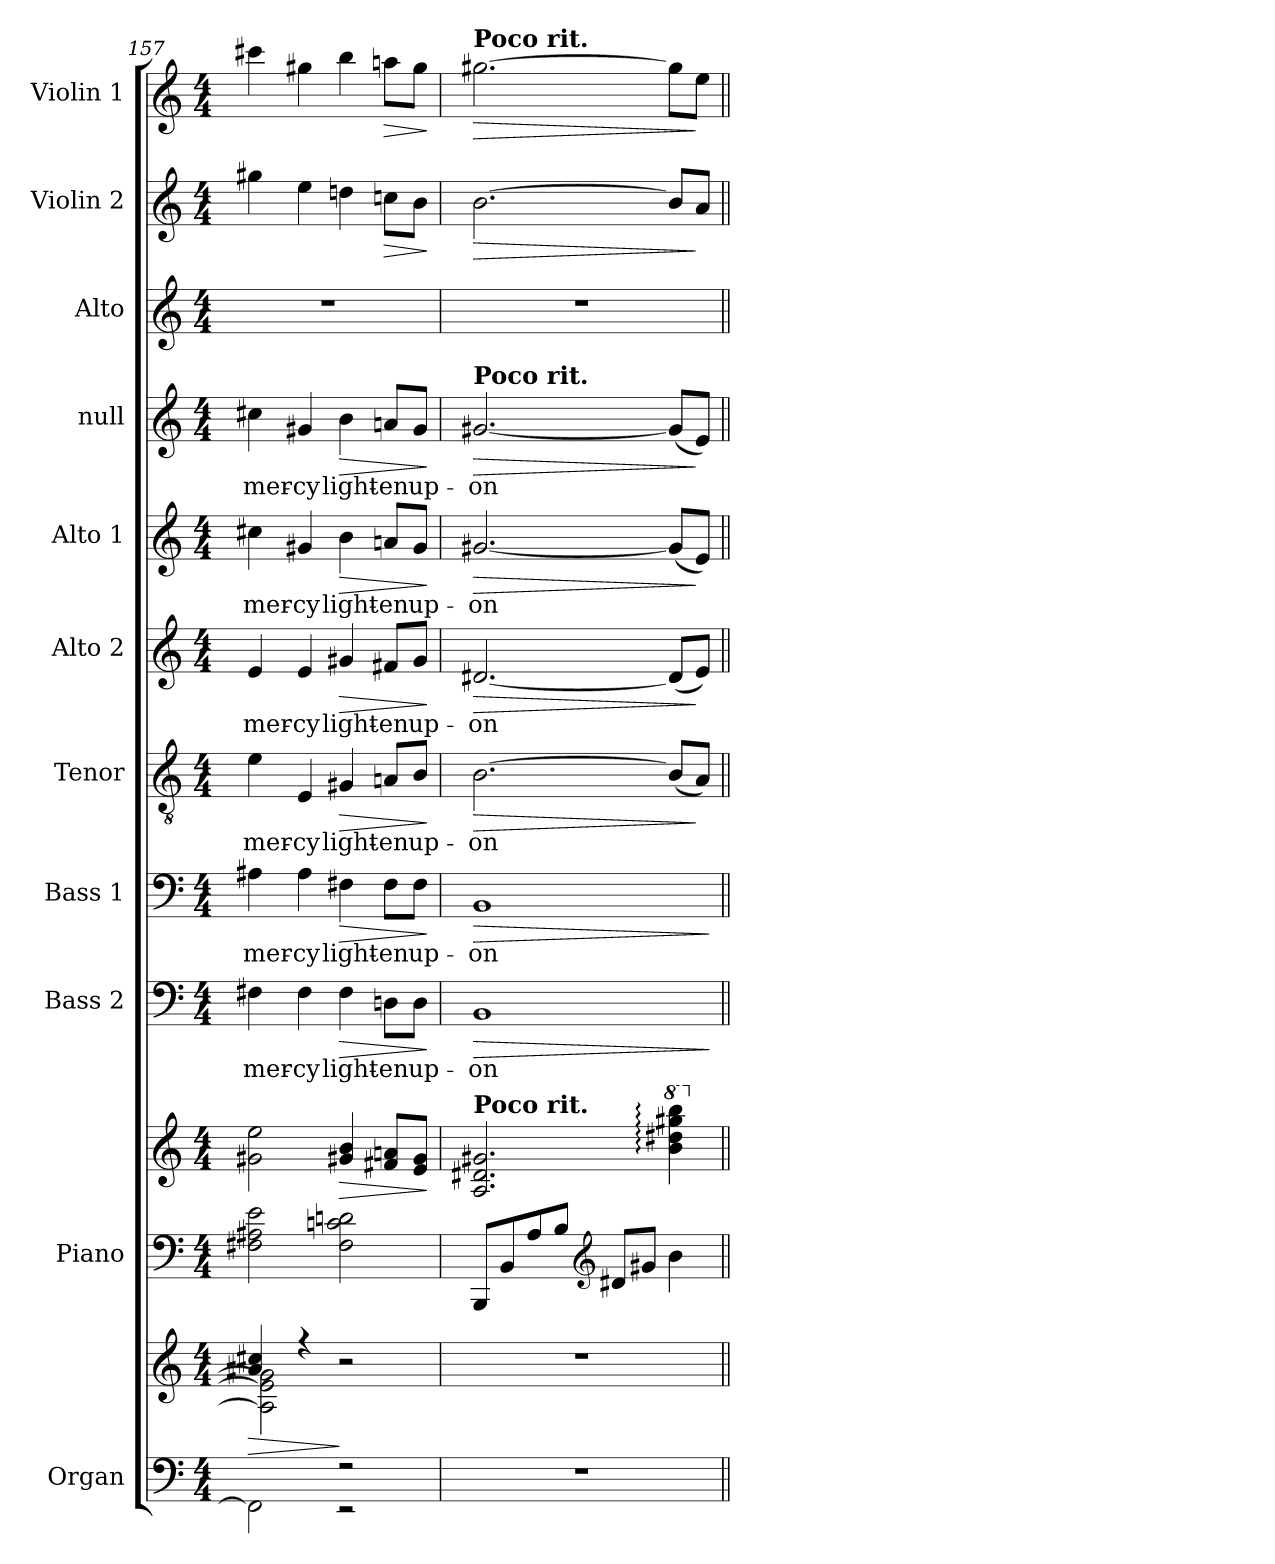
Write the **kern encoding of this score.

**kern	**kern	**dynam	**kern	**kern	**dynam	**kern	**text	**dynam	**kern	**text	**dynam	**kern	**text	**dynam	**kern	**text	**dynam	**kern	**text	**dynam	**kern	**text	**dynam	**kern	**kern	**dynam	**kern	**dynam
*part11	*part11	*part11	*part10	*part10	*part10	*part9	*part9	*part9	*part8	*part8	*part8	*part7	*part7	*part7	*part6	*part6	*part6	*part5	*part5	*part5	*part4	*part4	*part4	*part3	*part2	*part2	*part1	*part1
*staff13	*staff12	*staff12/13	*staff11	*staff10	*staff10/11	*staff9	*staff9	*staff9	*staff8	*staff8	*staff8	*staff7	*staff7	*staff7	*staff6	*staff6	*staff6	*staff5	*staff5	*staff5	*staff4	*staff4	*staff4	*staff3	*staff2	*staff2	*staff1	*staff1
*I"Organ	*	*	*I"Piano	*	*	*I"Bass 2	*	*	*I"Bass 1	*	*	*I"Tenor	*	*	*I"Alto 2	*	*	*I"Alto 1	*	*	*I"null	*	*	*I"Alto	*I"Violin 2	*	*I"Violin 1	*
*I'Org.	*	*	*	*	*	*I'B. 2	*	*	*I'B. 1	*	*	*I'T.	*	*	*I'A. 2	*	*	*I'A. 1	*	*	*	*	*	*	*I'Vln. 2	*	*I'Vln. 1	*
!!LO:PB:g=z
*clefF4	*clefG2	*	*clefF4	*clefG2	*	*clefF4	*	*	*clefF4	*	*	*clefGv2	*	*	*clefG2	*	*	*clefG2	*	*	*clefG2	*	*	*clefG2	*clefG2	*	*clefG2	*
*k[]	*k[]	*	*k[]	*k[]	*	*k[]	*	*	*k[]	*	*	*k[]	*	*	*k[]	*	*	*k[]	*	*	*k[]	*	*	*k[]	*k[]	*	*k[]	*
*M4/4	*M4/4	*	*M4/4	*M4/4	*	*M4/4	*	*	*M4/4	*	*	*M4/4	*	*	*M4/4	*	*	*M4/4	*	*	*M4/4	*	*	*M4/4	*M4/4	*	*M4/4	*
=157	=157	=157	=157	=157	=157	=157	=157	=157	=157	=157	=157	=157	=157	=157	=157	=157	=157	=157	=157	=157	=157	=157	=157	=157	=157	=157	=157	=157
*^	*^	*	*	*	*	*	*	*	*	*	*	*	*	*	*	*	*	*	*	*	*	*	*	*	*	*	*	*
!	!	!	!	!LO:HP:b	!	!	!	!	!LO:LY:b	!	!	!LO:LY:b	!	!	!LO:LY:b	!	!	!LO:LY:b	!	!	!LO:LY:b	!	!	!LO:LY:b	!	!	!	!	!	!
2ryy	2FF#\]	4a#X/ 4cc#X/	2A#\] 2e\] 2g#\]	>	2F#X\ 2A#X\ 2e\	2g#X\ 2ee\	.	4F#X\	mer-	.	4A#X\	mer-	.	4e\	mer-	.	4e/	mer-	.	4cc#X\	mer-	.	4cc#X\	mer-	.	1r	4gg#X\	.	4ccc#X\	.
!	!	!	!	!	!	!	!	!	!LO:LY:b	!	!	!LO:LY:b	!	!	!LO:LY:b	!	!	!LO:LY:b	!	!	!LO:LY:b	!	!	!LO:LY:b	!	!	!	!	!	!
.	.	4r	.	.	.	.	.	4F#\	-cy	.	4A#\	-cy	.	4E/	-cy	.	4e/	-cy	.	4g#X/	-cy	.	4g#X/	-cy	.	.	4ee\	.	4gg#X\	.
!	!	!	!	!	!	!	!LO:HP:b	!	!LO:LY:b	!LO:HP:b	!	!LO:LY:b	!LO:HP:b	!	!LO:LY:b	!LO:HP:b	!	!LO:LY:b	!LO:HP:b	!	!LO:LY:b	!LO:HP:b	!	!LO:LY:b	!LO:HP:b	!	!	!	!	!
2r	2r	2r	2ryy	]	2F#\ 2cn\ 2dn\	4g#X/ 4b/	>	4F#\	light-	>	4F#X\	light-	>	4G#X/	light-	>	4g#X/	light-	>	4b\	light-	>	4b\	light-	>	.	4ddn\	.	4bb\	.
!	!	!	!	!	!	!	!	!	!LO:LY:b	!	!	!LO:LY:b	!	!	!LO:LY:b	!	!	!LO:LY:b	!	!	!LO:LY:b	!	!	!LO:LY:b	!	!	!	!LO:HP:b	!	!LO:HP:b
.	.	.	.	.	.	8f#X/ 8an/L	.	8Dn\L	-en	.	8F#\L	-en	.	8An/L	-en	.	8f#X/L	-en	.	8an/L	-en	.	8an/L	-en	.	.	8ccn\L	>	8aan\L	>
!	!	!	!	!	!	!	!	!	!LO:LY:b	!	!	!LO:LY:b	!	!	!LO:LY:b	!	!	!LO:LY:b	!	!	!LO:LY:b	!	!	!LO:LY:b	!	!	!	!	!	!
.	.	.	.	.	.	8e/ 8g#/J	.	8D\J	up-	.	8F#\J	up-	.	8B/J	up-	.	8g#/J	up-	.	8g#/J	up-	.	8g#/J	up-	.	.	8b\J	.	8gg#\J	.
*v	*v	*	*	*	*	*	*	*	*	*	*	*	*	*	*	*	*	*	*	*	*	*	*	*	*	*	*	*	*	*
*	*v	*v	*	*	*	*	*	*	*	*	*	*	*	*	*	*	*	*	*	*	*	*	*	*	*	*	*	*	*
.	.	.	.	.	]	.	.	]	.	.	]	.	.	]	.	.	]	.	.	]	.	.	]	.	.	]	.	]
=158	=158	=158	=158	=158	=158	=158	=158	=158	=158	=158	=158	=158	=158	=158	=158	=158	=158	=158	=158	=158	=158	=158	=158	=158	=158	=158	=158	=158
!	!	!	!	!	!	!	!	!	!	!	!	!	!	!	!	!	!	!	!	!	!	!	!	!	!	!	!LO:TX:a:B:t=Poco rit.	!
!	!	!	!	!	!	!	!	!	!	!	!	!	!	!	!	!	!	!	!	!	!LO:TX:a:B:t=Poco rit.	!	!	!	!	!	!	!
!	!	!	!	!LO:TX:a:B:t=Poco rit.	!	!	!	!	!	!	!	!	!	!	!	!	!	!	!	!	!	!	!	!	!	!	!	!
!	!	!	!	!	!	!	!LO:LY:b	!LO:HP:b	!	!LO:LY:b	!LO:HP:b	!	!LO:LY:b	!LO:HP:b	!	!LO:LY:b	!LO:HP:b	!	!LO:LY:b	!LO:HP:b	!	!LO:LY:b	!LO:HP:b	!	!	!LO:HP:b	!	!LO:HP:b
1r	1r	.	8BBB/L	2.A/ 2.d#X/ 2.g#X/	.	1BB	-on	>	1BB	-on	>	[2.B\	-on	>	[2.d#X/	-on	>	[2.g#X/	-on	>	[2.g#X/	-on	>	1r	[2.b\	>	[2.gg#X\	>
.	.	.	8BB/	.	.	.	.	.	.	.	.	.	.	.	.	.	.	.	.	.	.	.	.	.	.	.	.	.
.	.	.	8A/	.	.	.	.	.	.	.	.	.	.	.	.	.	.	.	.	.	.	.	.	.	.	.	.	.
.	.	.	8B/J	.	.	.	.	.	.	.	.	.	.	.	.	.	.	.	.	.	.	.	.	.	.	.	.	.
*	*	*	*clefG2	*	*	*	*	*	*	*	*	*	*	*	*	*	*	*	*	*	*	*	*	*	*	*	*	*
.	.	.	8d#X/L	.	.	.	.	.	.	.	.	.	.	.	.	.	.	.	.	.	.	.	.	.	.	.	.	.
.	.	.	8g#X/J	.	.	.	.	.	.	.	.	.	.	.	.	.	.	.	.	.	.	.	.	.	.	.	.	.
*	*	*	*	*8va	*	*	*	*	*	*	*	*	*	*	*	*	*	*	*	*	*	*	*	*	*	*	*	*
.	.	.	4b\	4bb\: 4ddd#X\: 4ggg#X\: 4bbb\:	.	.	.	.	.	.	.	(<8B/L]	.	.	(<8d#/L]	.	.	(<8g#/L]	.	.	(<8g#/L]	.	.	.	8b/L]	.	8gg#\L]	.
.	.	.	.	.	.	.	.	.	.	.	.	8A/J)	.	]	8e/J)	.	]	8e/J)	.	]	8e/J)	.	]	.	8a/J	]	8ee\J	]
.	.	.	.	.	.	.	.	]	.	.	]	.	.	.	.	.	.	.	.	.	.	.	.	.	.	.	.	.
*	*	*	*	*X8va	*	*	*	*	*	*	*	*	*	*	*	*	*	*	*	*	*	*	*	*	*	*	*	*
=||	=||	=||	=||	=||	=||	=||	=||	=||	=||	=||	=||	=||	=||	=||	=||	=||	=||	=||	=||	=||	=||	=||	=||	=||	=||	=||	=||	=||
*-	*-	*-	*-	*-	*-	*-	*-	*-	*-	*-	*-	*-	*-	*-	*-	*-	*-	*-	*-	*-	*-	*-	*-	*-	*-	*-	*-	*-
